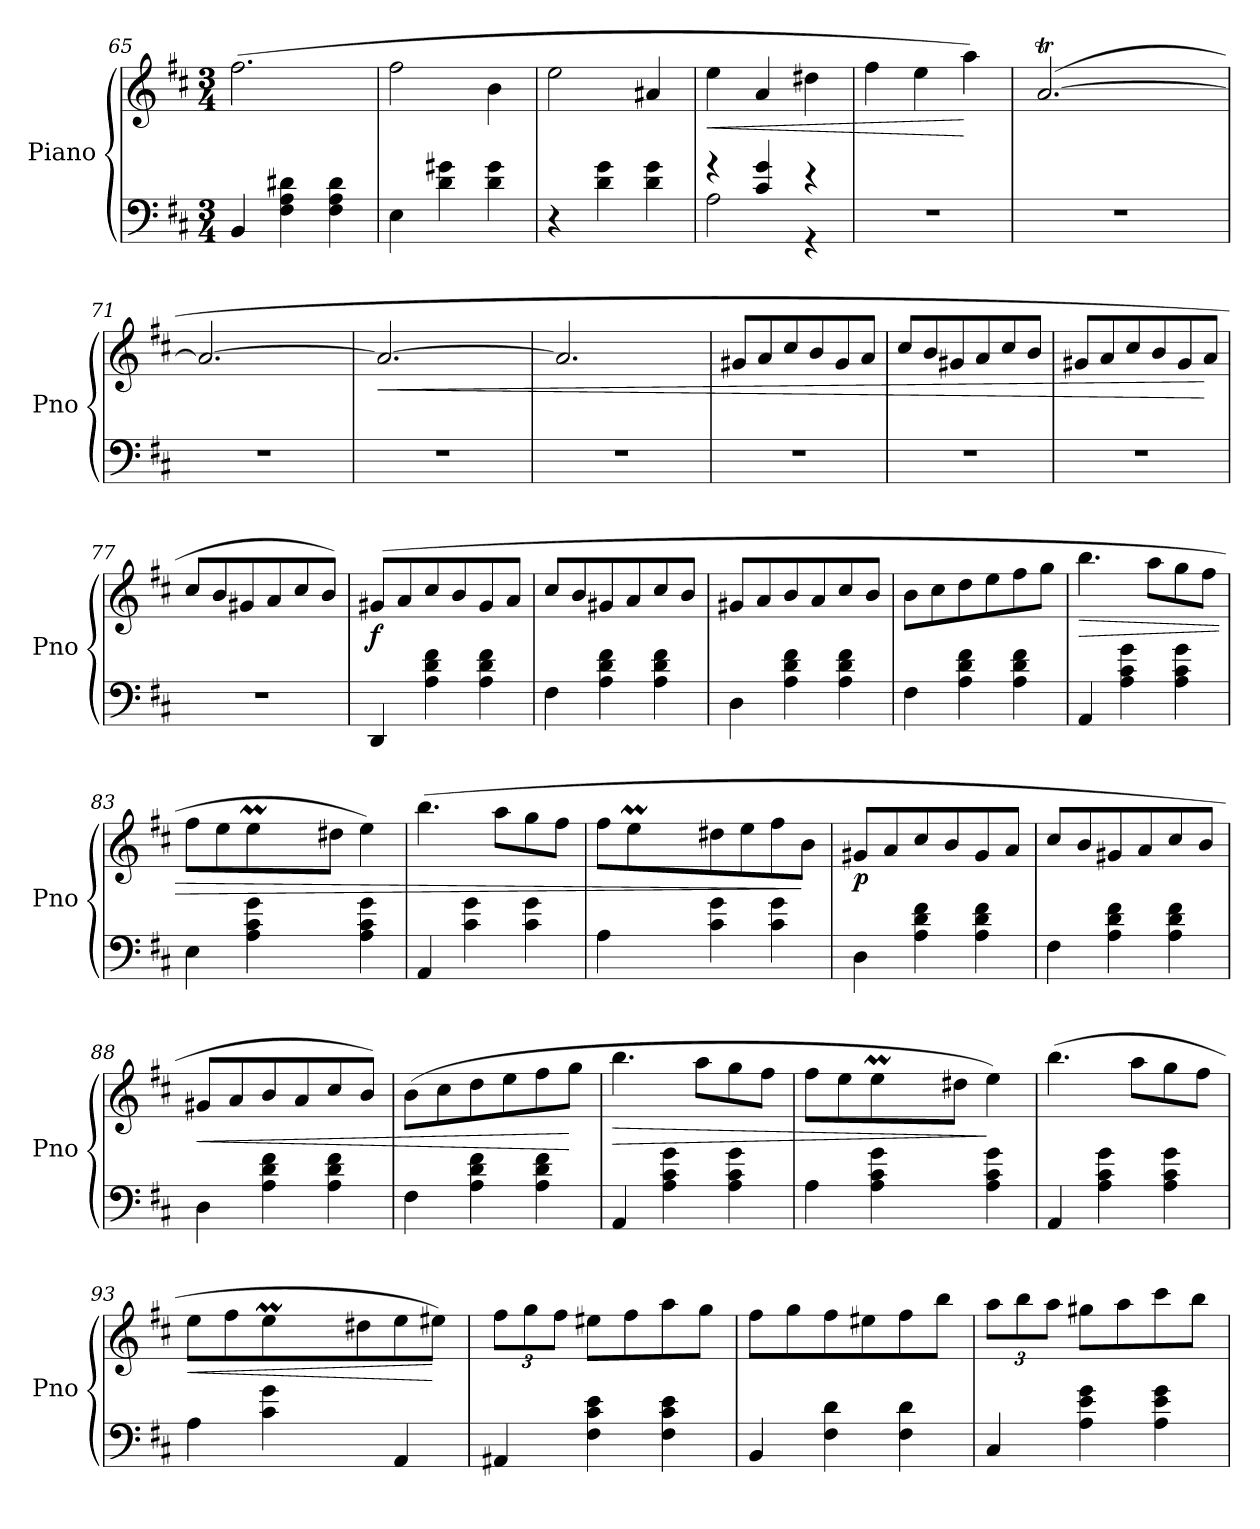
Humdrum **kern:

**kern	**kern	**dynam
*part1	*part1	*part1
*staff2	*staff1	*staff1/2
*I"Piano	*	*
*I'Pno	*	*
*clefF4	*clefG2	*
*k[f#c#]	*k[f#c#]	*
*M3/4	*M3/4	*
=65	=65	=65
4BB/	(>2.ff#\	.
4F#\ 4A\ 4d#X\	.	.
4F#\ 4A\ 4d#\	.	.
=66	=66	=66
4E\	2ff#\	.
4d\ 4g#X\	.	.
4d\ 4g#\	4b\	.
=67	=67	=67
4r	2ee\	.
4d\ 4g\	.	.
4d\ 4g\	4a#X/	.
=68	=68	=68
*^	*	*
!	!	!	!LO:HP:b
4r	2A\	4ee\	<
4c#/ 4g/	.	4a/	.
4r	4r	4dd#X\	.
*v	*v	*	*
=69	=69	=69
2.r	4ff#\	.
.	4ee\	.
.	4aa\)	[
!!LO:LB:g=z
=70	=70	=70
*	*^	*
2.r	(>[2.aT/	8ayy	.
.	.	8byy	.
.	.	8ayy	.
.	.	8byy	.
.	.	8ayy	.
.	.	8byy	.
=71	=71	=71	=71
2.r	2.a/_	8ayy	.
.	.	8byy	.
.	.	8ayy	.
.	.	8byy	.
.	.	8ayy	.
.	.	8byy	.
=72	=72	=72	=72
!	!	!	!LO:HP:b
2.r	2.a/_	8ayy	<
.	.	8byy	.
.	.	8ayy	.
.	.	8byy	.
.	.	8ayy	.
.	.	8byy	.
=73	=73	=73	=73
2.r	2.a/]	8ayy	.
.	.	8byy	.
.	.	8ayy	.
.	.	8byy	.
.	.	8aTTTyy	.
.	.	8byy	.
*	*v	*v	*
=74	=74	=74
2.r	8g#X/L	.
.	8a/	.
.	8cc#/	.
.	8b/	.
.	8g#/	.
.	8a/J	.
=75	=75	=75
2.r	8cc#/L	.
.	8b/	.
.	8g#X/	.
.	8a/	.
.	8cc#/	.
.	8b/J	.
=76	=76	=76
2.r	8g#X/L	.
.	8a/	.
.	8cc#/	.
.	8b/	.
.	8g#/	.
.	8a/J	[
!!LO:LB:g=z
=77	=77	=77
2.r	8cc#/L	.
.	8b/	.
.	8g#X/	.
.	8a/	.
.	8cc#/	.
.	8b/J)	.
!!LO:LB:g=z
=78	=78	=78
!	!	!LO:DY:b
4DD/	(>8g#X/L	f
.	8a/	.
4A\ 4d\ 4f#\	8cc#/	.
.	8b/	.
4A\ 4d\ 4f#\	8g#/	.
.	8a/J	.
=79	=79	=79
4F#\	8cc#/L	.
.	8b/	.
4A\ 4d\ 4f#\	8g#X/	.
.	8a/	.
4A\ 4d\ 4f#\	8cc#/	.
.	8b/J	.
=80	=80	=80
4D\	8g#X/L	.
.	8a/	.
4A\ 4d\ 4f#\	8b/	.
.	8a/	.
4A\ 4d\ 4f#\	8cc#/	.
.	8b/J	.
=81	=81	=81
4F#\	8b\L	.
.	8cc#\	.
4A\ 4d\ 4f#\	8dd\	.
.	8ee\	.
4A\ 4d\ 4f#\	8ff#\	.
.	8gg\J	.
=82	=82	=82
!	!	!LO:HP:b
4AA/	4.bb\	>
4A\ 4c#\ 4g\	.	.
.	8aa\L	.
4A\ 4c#\ 4g\	8gg\	.
.	8ff#\J	.
=83	=83	=83
*	*^	*
4E\	8ff#\L	4ryy	.
.	8ee\	.	.
4A\ 4c#\ 4g\	8eeM\	32eeyy	.
.	.	32ff#yy	.
.	.	32eeyy	.
.	.	32ff#yy	.
.	8dd#X\J	4.ryy	.
4A\ 4c#\ 4g\	4ee\)	.	.
*	*v	*v	*
!!LO:PB:g=z
=84	=84	=84
4AA/	(>4.bb\	.
4c#\ 4g\	.	.
.	8aa\L	.
4c#\ 4g\	8gg\	.
.	8ff#\J	.
=85	=85	=85
*	*^	*
4A\	8ff#\L	8ryy	.
.	8eeM\	32eeyy	.
.	.	32ff#yy	.
.	.	32eeyy	.
.	.	32ff#yy	.
4c#\ 4g\	8dd#X\	2ryy	.
.	8ee\	.	.
4c#\ 4g\	8ff#\	.	.
.	8b\J	.	]
*	*v	*v	*
=86	=86	=86
!	!	!LO:DY:b
4D\	8g#X/L	p
.	8a/	.
4A\ 4d\ 4f#\	8cc#/	.
.	8b/	.
4A\ 4d\ 4f#\	8g#/	.
.	8a/J	.
=87	=87	=87
4F#\	8cc#/L	.
.	8b/	.
4A\ 4d\ 4f#\	8g#X/	.
.	8a/	.
4A\ 4d\ 4f#\	8cc#/	.
.	8b/J	.
=88	=88	=88
!	!	!LO:HP:b
4D\	8g#X/L	<
.	8a/	.
4A\ 4d\ 4f#\	8b/	.
.	8a/	.
4A\ 4d\ 4f#\	8cc#/	.
.	8b/J)	.
!!LO:LB:g=z
=89	=89	=89
4F#\	(>8b\L	.
.	8cc#\	.
4A\ 4d\ 4f#\	8dd\	.
.	8ee\	.
4A\ 4d\ 4f#\	8ff#\	.
.	8gg\J	[
=90	=90	=90
!	!	!LO:HP:b
4AA/	4.bb\	>
4A\ 4c#\ 4g\	.	.
.	8aa\L	.
4A\ 4c#\ 4g\	8gg\	.
.	8ff#\J	.
=91	=91	=91
*	*^	*
4A\	8ff#\L	4ryy	.
.	8ee\	.	.
4A\ 4c#\ 4g\	8eeM\	32eeyy	.
.	.	32ff#yy	.
.	.	32eeyy	.
.	.	32ff#yy	.
.	8dd#X\J	4.ryy	.
4A\ 4c#\ 4g\	4ee\)	.	]
*	*v	*v	*
=92	=92	=92
4AA/	(>4.bb\	.
4A\ 4c#\ 4g\	.	.
.	8aa\L	.
4A\ 4c#\ 4g\	8gg\	.
.	8ff#\J	.
=93	=93	=93
!	!	!LO:HP:b
*	*^	*
4A\	8ee\L	4ryy	<
.	8ff#\	.	.
4c#\ 4g\	8eeM\	32eeyy	.
.	.	32ff#yy	.
.	.	32eeyy	.
.	.	32ff#yy	.
.	8dd#X\	4.ryy	.
4AA/	8ee\	.	.
.	8ee#X\J)	.	[
*	*v	*v	*
!!LO:LB:g=z
=94	=94	=94
*	*Xbrackettup	*
4AA#X/	12ff#\L	.
.	12gg\	.
.	12ff#\J	.
4F#\ 4c#\ 4e\	8ee#X\L	.
.	8ff#\	.
4F#\ 4c#\ 4e\	8aa\	.
.	8gg\J	.
=95	=95	=95
4BB/	8ff#\L	.
.	8gg\	.
4F#\ 4d\	8ff#\	.
.	8ee#X\	.
4F#\ 4d\	8ff#\	.
.	8bb\J	.
=96	=96	=96
4C#/	12aa\L	.
.	12bb\	.
.	12aa\J	.
4A\ 4e\ 4g\	8gg#X\L	.
.	8aa\	.
4A\ 4e\ 4g\	8ccc#\	.
.	8bb\J	.
=	=	=
*-	*-	*-
